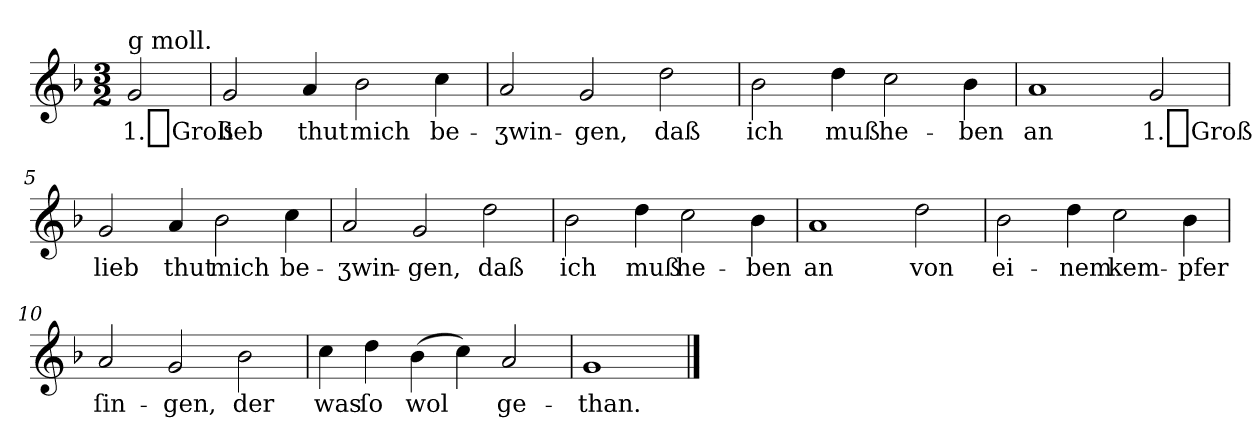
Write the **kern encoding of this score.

**kern	**text
*part1	*part1
*staff1	*staff1
*k[b-]	*
*M3/2	*
=	=
!LO:TX:a:t=g moll.	!
2g	1._Groß
=1	=1
2g	lieb
4a	thut
2b-	mich
4cc	be-
=2	=2
2a	-ʒwin-
2g	-gen,
2dd	daß
=3	=3
2b-	ich
4dd	muß
2cc	he-
4b-	-ben
=4	=4
1a	an
2g	1._Groß
=5	=5
2g	lieb
4a	thut
2b-	mich
4cc	be-
=6	=6
2a	-ʒwin-
2g	-gen,
2dd	daß
=7	=7
2b-	ich
4dd	muß
2cc	he-
4b-	-ben
=8	=8
1a	an
2dd	von
=9	=9
2b-	ei-
4dd	-nem
2cc	kem-
4b-	-pfer
=10	=10
2a	ſin-
2g	-gen,
2b-	der
=11	=11
4cc	was
4dd	ſo
(4b-	wol
4cc)	.
2a	ge-
=12	=12
1g	-than.
==	==
*-	*-
